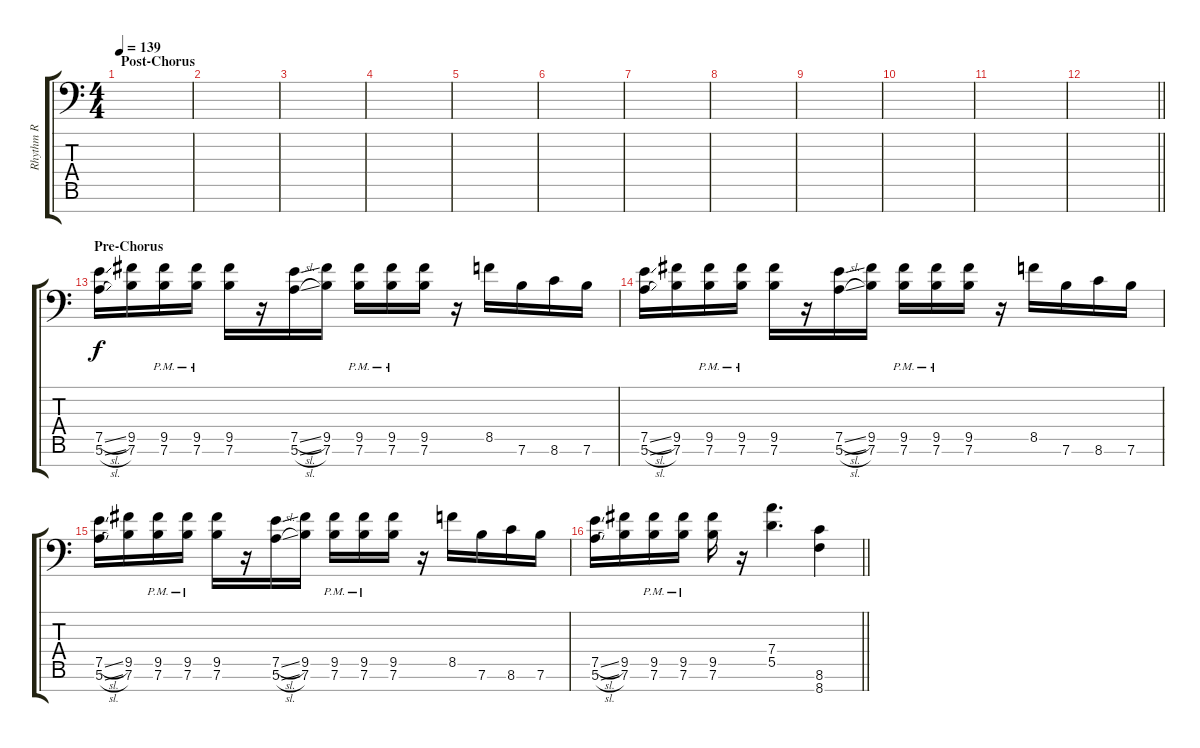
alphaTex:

\track ("Rhythm R" "Rhythm R") {instrument overdrivenguitar}
\staff {score tabs}
\tuning (E4 B3 G3 D3 A2 E2 A1) {hide}
\ts (4 4)
\section ("" "Post-Chorus")
\tempo 139
\clef f4
\ks c
|
|
|
|
|
|
|
|
|
|
|
\barLineRight lightlight
|
\section ("" "Pre-Chorus")
(7.5{sl} 5.6{sl}).16 (9.5 7.6).16 (9.5{pm} 7.6{pm}).16 (9.5{pm} 7.6{pm}).16 (9.5 7.6).16 r.16 (7.5{sl} 5.6{sl}).16 (9.5 7.6).16 (9.5{pm} 7.6{pm}).16 (9.5{pm} 7.6{pm}).16 (9.5 7.6).16 r.16 8.5.16 7.6.16 8.6.16 7.6.16 |
(7.5{sl} 5.6{sl}).16 (9.5 7.6).16 (9.5{pm} 7.6{pm}).16 (9.5{pm} 7.6{pm}).16 (9.5 7.6).16 r.16 (7.5{sl} 5.6{sl}).16 (9.5 7.6).16 (9.5{pm} 7.6{pm}).16 (9.5{pm} 7.6{pm}).16 (9.5 7.6).16 r.16 8.5.16 7.6.16 8.6.16 7.6.16 |
(7.5{sl} 5.6{sl}).16 (9.5 7.6).16 (9.5{pm} 7.6{pm}).16 (9.5{pm} 7.6{pm}).16 (9.5 7.6).16 r.16 (7.5{sl} 5.6{sl}).16 (9.5 7.6).16 (9.5{pm} 7.6{pm}).16 (9.5{pm} 7.6{pm}).16 (9.5 7.6).16 r.16 8.5.16 7.6.16 8.6.16 7.6.16 |
\barLineRight lightlight
(7.5{sl} 5.6{sl}).16 (9.5 7.6).16 (9.5{pm} 7.6{pm}).16 (9.5{pm} 7.6{pm}).16 (9.5 7.6).16 r.16 (7.4 5.5).4{d} (8.6 8.7).4
